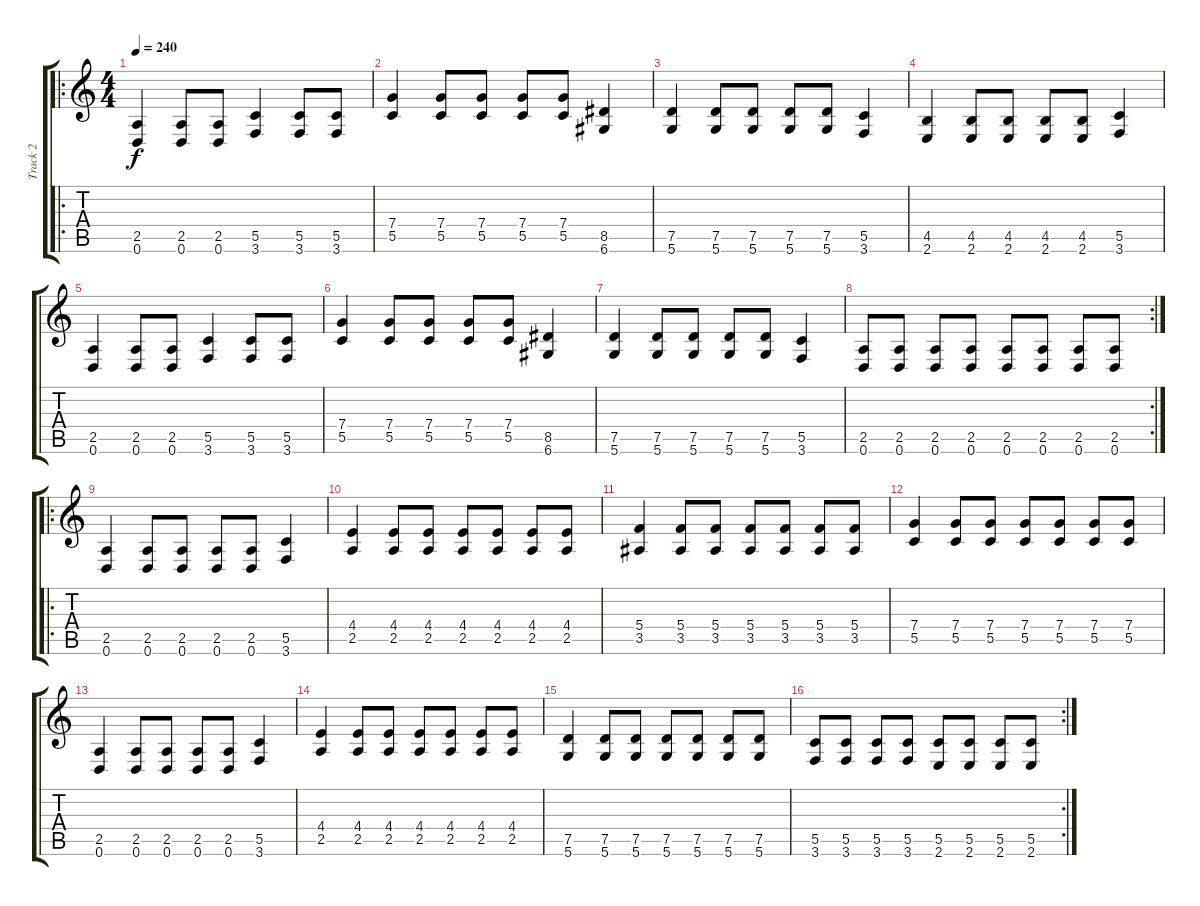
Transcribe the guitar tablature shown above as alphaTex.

\track ("Track 2" "Track 2") {instrument overdrivenguitar}
\staff {score tabs}
\tuning (D4 A3 F3 C3 G2 D2) {hide}
\ro
\ts (4 4)
\tempo 240
\clef g2
\ks c
(2.5 0.6).4{dy f} (2.5 0.6).8 (2.5 0.6).8 (5.5 3.6).4 (5.5 3.6).8 (5.5 3.6).8 |
(7.4 5.5).4 (7.4 5.5).8 (7.4 5.5).8 (7.4 5.5).8 (7.4 5.5).8 (8.5 6.6).4 |
(7.5 5.6).4 (7.5 5.6).8 (7.5 5.6).8 (7.5 5.6).8 (7.5 5.6).8 (5.5 3.6).4 |
(4.5 2.6).4 (4.5 2.6).8 (4.5 2.6).8 (4.5 2.6).8 (4.5 2.6).8 (5.5 3.6).4 |
(2.5 0.6).4 (2.5 0.6).8 (2.5 0.6).8 (5.5 3.6).4 (5.5 3.6).8 (5.5 3.6).8 |
(7.4 5.5).4 (7.4 5.5).8 (7.4 5.5).8 (7.4 5.5).8 (7.4 5.5).8 (8.5 6.6).4 |
(7.5 5.6).4 (7.5 5.6).8 (7.5 5.6).8 (7.5 5.6).8 (7.5 5.6).8 (5.5 3.6).4 |
\rc 2
(2.5 0.6).8 (2.5 0.6).8 (2.5 0.6).8 (2.5 0.6).8 (2.5 0.6).8 (2.5 0.6).8 (2.5 0.6).8 (2.5 0.6).8 |
\ro
(2.5 0.6).4 (2.5 0.6).8 (2.5 0.6).8 (2.5 0.6).8 (2.5 0.6).8 (5.5 3.6).4 |
(4.4 2.5).4 (4.4 2.5).8 (4.4 2.5).8 (4.4 2.5).8 (4.4 2.5).8 (4.4 2.5).8 (4.4 2.5).8 |
(5.4 3.5).4 (5.4 3.5).8 (5.4 3.5).8 (5.4 3.5).8 (5.4 3.5).8 (5.4 3.5).8 (5.4 3.5).8 |
(7.4 5.5).4 (7.4 5.5).8 (7.4 5.5).8 (7.4 5.5).8 (7.4 5.5).8 (7.4 5.5).8 (7.4 5.5).8 |
(2.5 0.6).4 (2.5 0.6).8 (2.5 0.6).8 (2.5 0.6).8 (2.5 0.6).8 (5.5 3.6).4 |
(4.4 2.5).4 (4.4 2.5).8 (4.4 2.5).8 (4.4 2.5).8 (4.4 2.5).8 (4.4 2.5).8 (4.4 2.5).8 |
(7.5 5.6).4 (7.5 5.6).8 (7.5 5.6).8 (7.5 5.6).8 (7.5 5.6).8 (7.5 5.6).8 (7.5 5.6).8 |
\rc 2
(5.5 3.6).8 (5.5 3.6).8 (5.5 3.6).8 (5.5 3.6).8 (5.5 2.6).8 (5.5 2.6).8 (5.5 2.6).8 (5.5 2.6).8
